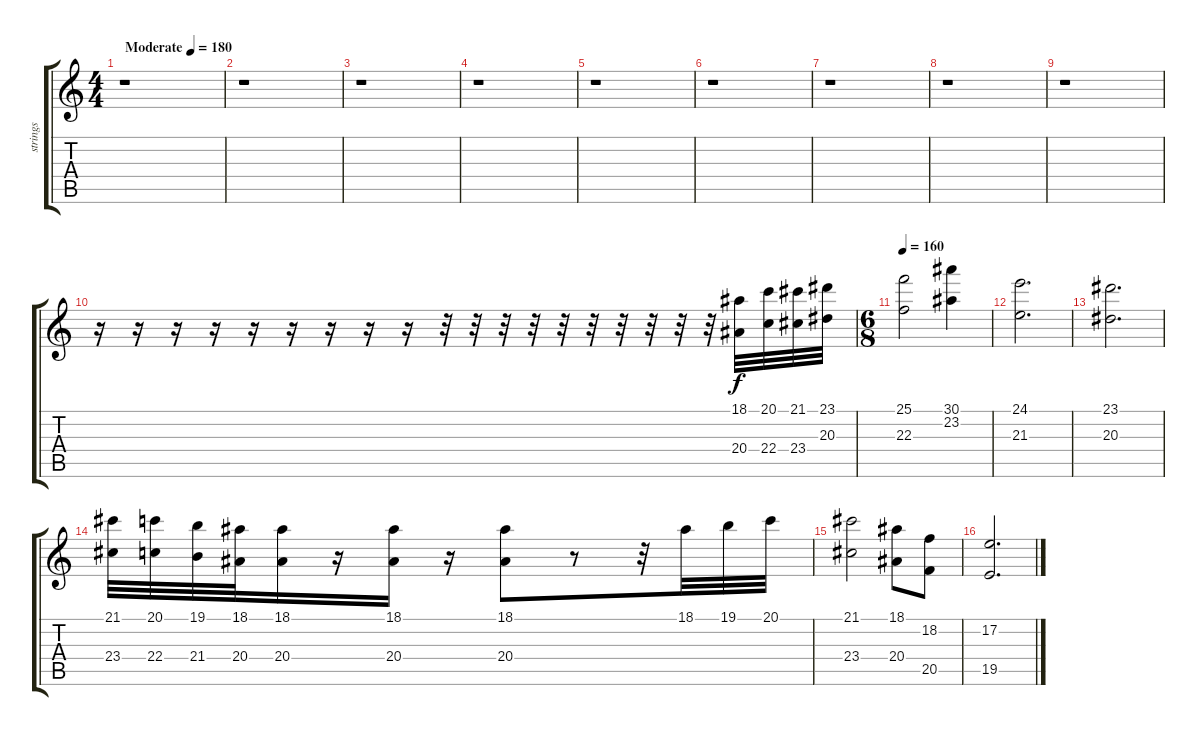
\track ("strings" "strings") {instrument stringensemble1}
\staff {score tabs}
\tuning (E4 B3 G3 D3 A2 E2) {hide}
\ts (4 4)
\tempo (180 "Moderate")
\clef g2
\ks c
r.1{dy f instrument stringensemble1} |
r.1 |
r.1 |
r.1 |
r.1 |
r.1 |
r.1 |
r.1 |
r.1 |
r.16 r.16 r.16 r.16 r.16 r.16 r.16 r.16 r.16 r.32 r.32 r.32 r.32 r.32 r.32 r.32 r.32 r.32 r.32 (18.1 20.4).32 (20.1 22.4).32 (21.1 23.4).32 (23.1 20.3).32 |
\ts (6 8)
\tempo 160
(25.1 22.3).2 (30.1 23.2).4 |
(24.1 21.3).2{d} |
(23.1 20.3).2{d} |
(21.1 23.4).32 (20.1 22.4).32 (19.1 21.4).32 (18.1 20.4).32 (18.1 20.4).16 r.16 (18.1 20.4).16 r.16 (18.1 20.4).8 r.8 r.32 18.1.32 19.1.32 20.1.32 |
(21.1 23.4).2 (18.1 20.4).8 (18.2 20.5).8 |
(17.2 19.5).2{d}
